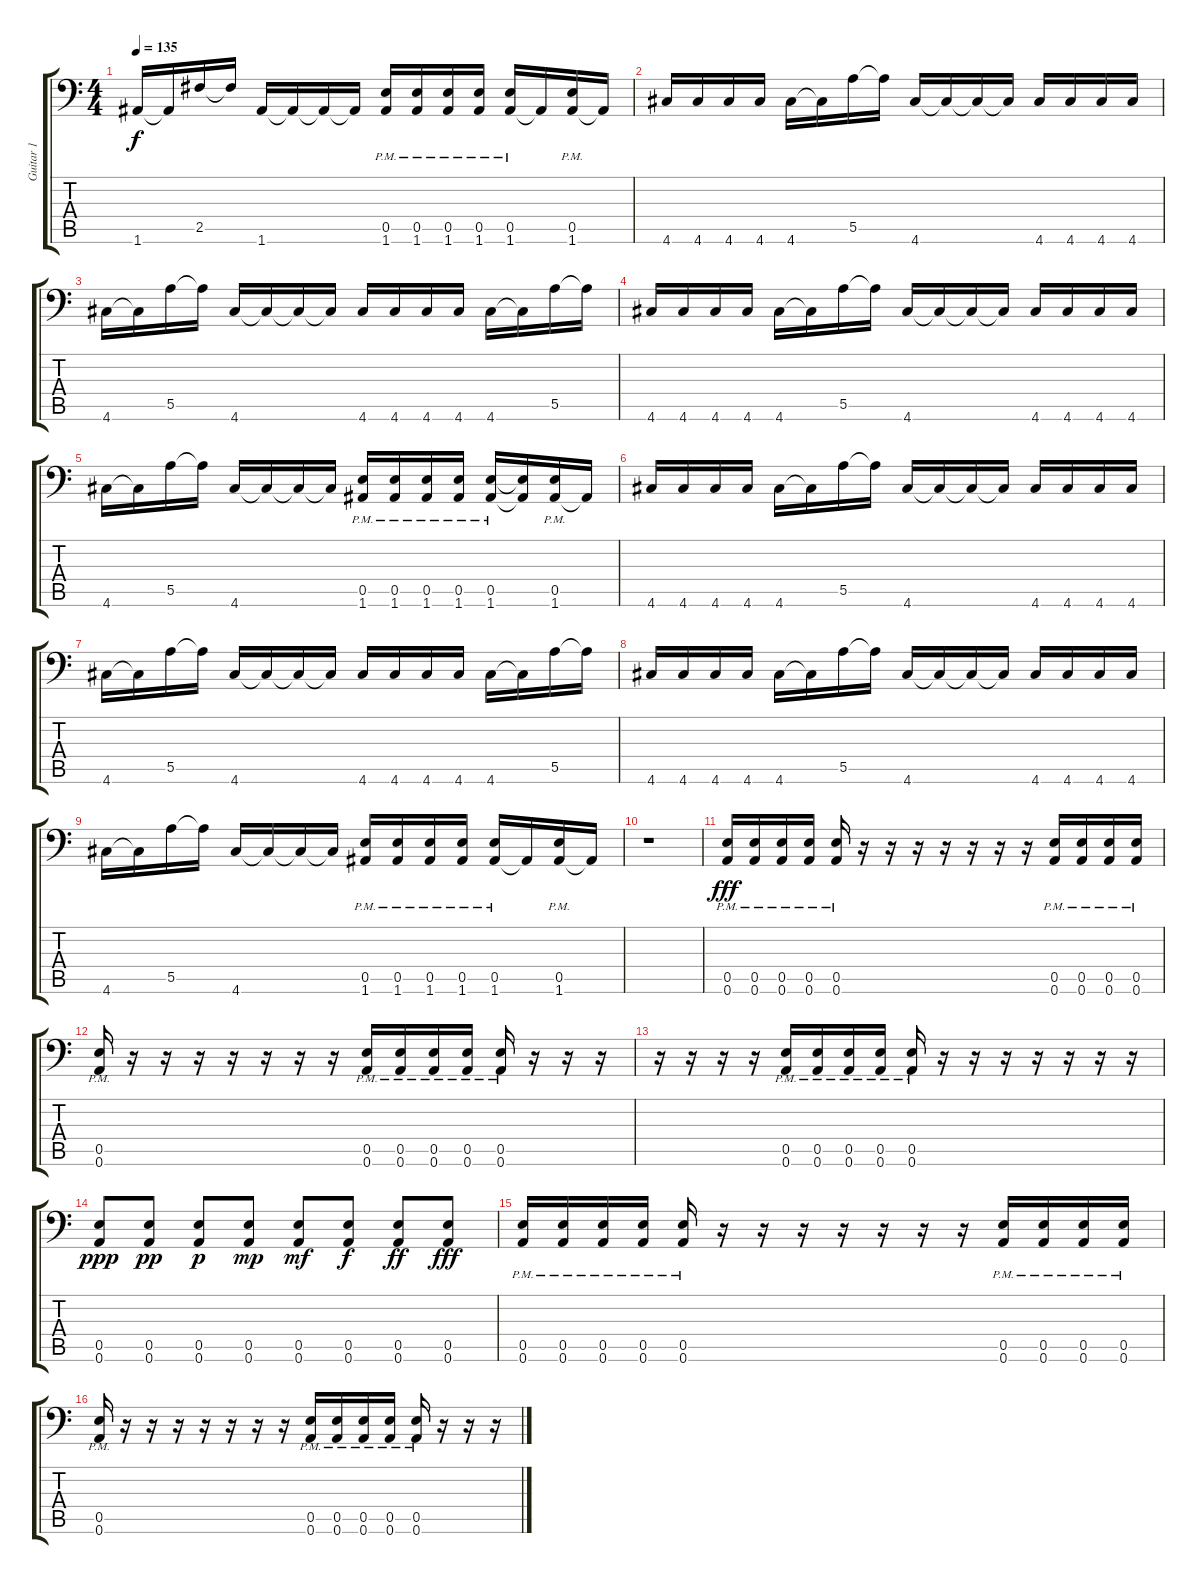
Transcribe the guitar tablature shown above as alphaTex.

\track ("Guitar 1" "Guitar 1") {instrument distortionguitar}
\staff {score tabs}
\tuning (B3 Gb3 D3 A2 E2 A1) {hide}
\ts (4 4)
\tempo 135
\clef f4
\ks c
1.6.16{dy f} 1.6{t}.16 2.5.16 2.5{t}.16 1.6.16 1.6{t}.16 1.6{t}.16 1.6{t}.16 (0.5{pm} 1.6).16 (0.5{pm} 1.6).16 (0.5{pm} 1.6).16 (0.5{pm} 1.6).16 (0.5{pm} 1.6).16 1.6{t}.16 (0.5{pm} 1.6).16 1.6{t}.16 |
4.6.16 4.6.16 4.6.16 4.6.16 4.6.16 4.6{t}.16 5.5.16 5.5{t}.16 4.6.16 4.6{t}.16 4.6{t}.16 4.6{t}.16 4.6.16 4.6.16 4.6.16 4.6.16 |
4.6.16 4.6{t}.16 5.5.16 5.5{t}.16 4.6.16 4.6{t}.16 4.6{t}.16 4.6{t}.16 4.6.16 4.6.16 4.6.16 4.6.16 4.6.16 4.6{t}.16 5.5.16 5.5{t}.16 |
4.6.16 4.6.16 4.6.16 4.6.16 4.6.16 4.6{t}.16 5.5.16 5.5{t}.16 4.6.16 4.6{t}.16 4.6{t}.16 4.6{t}.16 4.6.16 4.6.16 4.6.16 4.6.16 |
4.6.16 4.6{t}.16 5.5.16 5.5{t}.16 4.6.16 4.6{t}.16 4.6{t}.16 4.6{t}.16 (0.5{pm} 1.6).16 (0.5{pm} 1.6).16 (0.5{pm} 1.6).16 (0.5{pm} 1.6).16 (0.5{pm} 1.6).16 (0.5{t} 1.6{t}).16 (0.5{pm} 1.6).16 1.6{t}.16 |
4.6.16 4.6.16 4.6.16 4.6.16 4.6.16 4.6{t}.16 5.5.16 5.5{t}.16 4.6.16 4.6{t}.16 4.6{t}.16 4.6{t}.16 4.6.16 4.6.16 4.6.16 4.6.16 |
4.6.16 4.6{t}.16 5.5.16 5.5{t}.16 4.6.16 4.6{t}.16 4.6{t}.16 4.6{t}.16 4.6.16 4.6.16 4.6.16 4.6.16 4.6.16 4.6{t}.16 5.5.16 5.5{t}.16 |
4.6.16 4.6.16 4.6.16 4.6.16 4.6.16 4.6{t}.16 5.5.16 5.5{t}.16 4.6.16 4.6{t}.16 4.6{t}.16 4.6{t}.16 4.6.16 4.6.16 4.6.16 4.6.16 |
4.6.16 4.6{t}.16 5.5.16 5.5{t}.16 4.6.16 4.6{t}.16 4.6{t}.16 4.6{t}.16 (0.5{pm} 1.6).16 (0.5{pm} 1.6).16 (0.5{pm} 1.6).16 (0.5{pm} 1.6).16 (0.5{pm} 1.6).16 1.6{t}.16 (0.5{pm} 1.6).16 1.6{t}.16 |
r.1 |
(0.5{pm} 0.6{pm}).16{dy fff} (0.5{pm} 0.6{pm}).16 (0.5{pm} 0.6{pm}).16 (0.5{pm} 0.6{pm}).16 (0.5{pm} 0.6{pm}).16 r.16 r.16 r.16 r.16 r.16 r.16 r.16 (0.5{pm} 0.6{pm}).16 (0.5{pm} 0.6{pm}).16 (0.5{pm} 0.6{pm}).16 (0.5{pm} 0.6{pm}).16 |
(0.5{pm} 0.6{pm}).16 r.16 r.16 r.16 r.16 r.16 r.16 r.16 (0.5{pm} 0.6{pm}).16 (0.5{pm} 0.6{pm}).16 (0.5{pm} 0.6{pm}).16 (0.5{pm} 0.6{pm}).16 (0.5{pm} 0.6{pm}).16 r.16 r.16 r.16 |
r.16 r.16 r.16 r.16 (0.5{pm} 0.6{pm}).16 (0.5{pm} 0.6{pm}).16 (0.5{pm} 0.6{pm}).16 (0.5{pm} 0.6{pm}).16 (0.5{pm} 0.6{pm}).16 r.16 r.16 r.16 r.16 r.16 r.16 r.16 |
(0.5 0.6).8{dy ppp} (0.5 0.6).8{dy pp} (0.5 0.6).8{dy p} (0.5 0.6).8{dy mp} (0.5 0.6).8{dy mf} (0.5 0.6).8{dy f} (0.5 0.6).8{dy ff} (0.5 0.6).8{dy fff} |
(0.5{pm} 0.6{pm}).16 (0.5{pm} 0.6{pm}).16 (0.5{pm} 0.6{pm}).16 (0.5{pm} 0.6{pm}).16 (0.5{pm} 0.6{pm}).16 r.16 r.16 r.16 r.16 r.16 r.16 r.16 (0.5{pm} 0.6{pm}).16 (0.5{pm} 0.6{pm}).16 (0.5{pm} 0.6{pm}).16 (0.5{pm} 0.6{pm}).16 |
(0.5{pm} 0.6{pm}).16 r.16 r.16 r.16 r.16 r.16 r.16 r.16 (0.5{pm} 0.6{pm}).16 (0.5{pm} 0.6{pm}).16 (0.5{pm} 0.6{pm}).16 (0.5{pm} 0.6{pm}).16 (0.5{pm} 0.6{pm}).16 r.16 r.16 r.16
